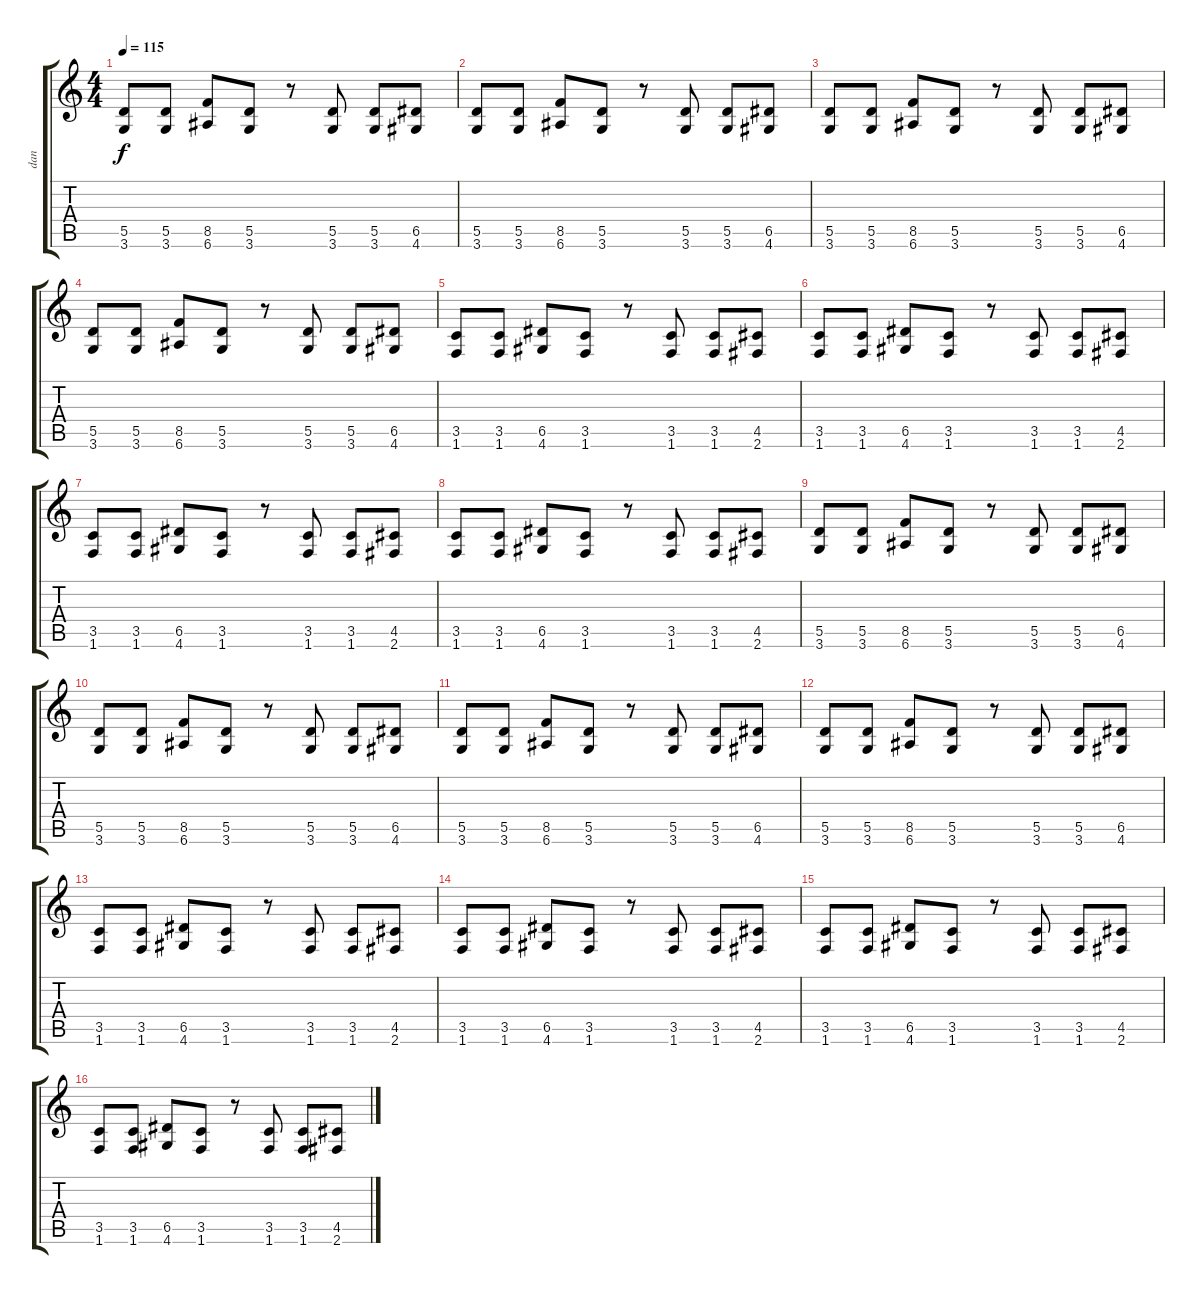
\track ("dan" "dan") {instrument distortionguitar}
\staff {score tabs}
\tuning (E4 B3 G3 D3 A2 E2) {hide}
\ts (4 4)
\tempo 115
\clef g2
\ks c
(5.5 3.6).8{dy f} (5.5 3.6).8 (8.5 6.6).8 (5.5 3.6).8 r.8 (5.5 3.6).8 (5.5 3.6).8 (6.5 4.6).8 |
(5.5 3.6).8 (5.5 3.6).8 (8.5 6.6).8 (5.5 3.6).8 r.8 (5.5 3.6).8 (5.5 3.6).8 (6.5 4.6).8 |
(5.5 3.6).8 (5.5 3.6).8 (8.5 6.6).8 (5.5 3.6).8 r.8 (5.5 3.6).8 (5.5 3.6).8 (6.5 4.6).8 |
(5.5 3.6).8 (5.5 3.6).8 (8.5 6.6).8 (5.5 3.6).8 r.8 (5.5 3.6).8 (5.5 3.6).8 (6.5 4.6).8 |
(3.5 1.6).8 (3.5 1.6).8 (6.5 4.6).8 (3.5 1.6).8 r.8 (3.5 1.6).8 (3.5 1.6).8 (4.5 2.6).8 |
(3.5 1.6).8 (3.5 1.6).8 (6.5 4.6).8 (3.5 1.6).8 r.8 (3.5 1.6).8 (3.5 1.6).8 (4.5 2.6).8 |
(3.5 1.6).8 (3.5 1.6).8 (6.5 4.6).8 (3.5 1.6).8 r.8 (3.5 1.6).8 (3.5 1.6).8 (4.5 2.6).8 |
(3.5 1.6).8 (3.5 1.6).8 (6.5 4.6).8 (3.5 1.6).8 r.8 (3.5 1.6).8 (3.5 1.6).8 (4.5 2.6).8 |
(5.5 3.6).8 (5.5 3.6).8 (8.5 6.6).8 (5.5 3.6).8 r.8 (5.5 3.6).8 (5.5 3.6).8 (6.5 4.6).8 |
(5.5 3.6).8 (5.5 3.6).8 (8.5 6.6).8 (5.5 3.6).8 r.8 (5.5 3.6).8 (5.5 3.6).8 (6.5 4.6).8 |
(5.5 3.6).8 (5.5 3.6).8 (8.5 6.6).8 (5.5 3.6).8 r.8 (5.5 3.6).8 (5.5 3.6).8 (6.5 4.6).8 |
(5.5 3.6).8 (5.5 3.6).8 (8.5 6.6).8 (5.5 3.6).8 r.8 (5.5 3.6).8 (5.5 3.6).8 (6.5 4.6).8 |
(3.5 1.6).8 (3.5 1.6).8 (6.5 4.6).8 (3.5 1.6).8 r.8 (3.5 1.6).8 (3.5 1.6).8 (4.5 2.6).8 |
(3.5 1.6).8 (3.5 1.6).8 (6.5 4.6).8 (3.5 1.6).8 r.8 (3.5 1.6).8 (3.5 1.6).8 (4.5 2.6).8 |
(3.5 1.6).8 (3.5 1.6).8 (6.5 4.6).8 (3.5 1.6).8 r.8 (3.5 1.6).8 (3.5 1.6).8 (4.5 2.6).8 |
(3.5 1.6).8 (3.5 1.6).8 (6.5 4.6).8 (3.5 1.6).8 r.8 (3.5 1.6).8 (3.5 1.6).8 (4.5 2.6).8
